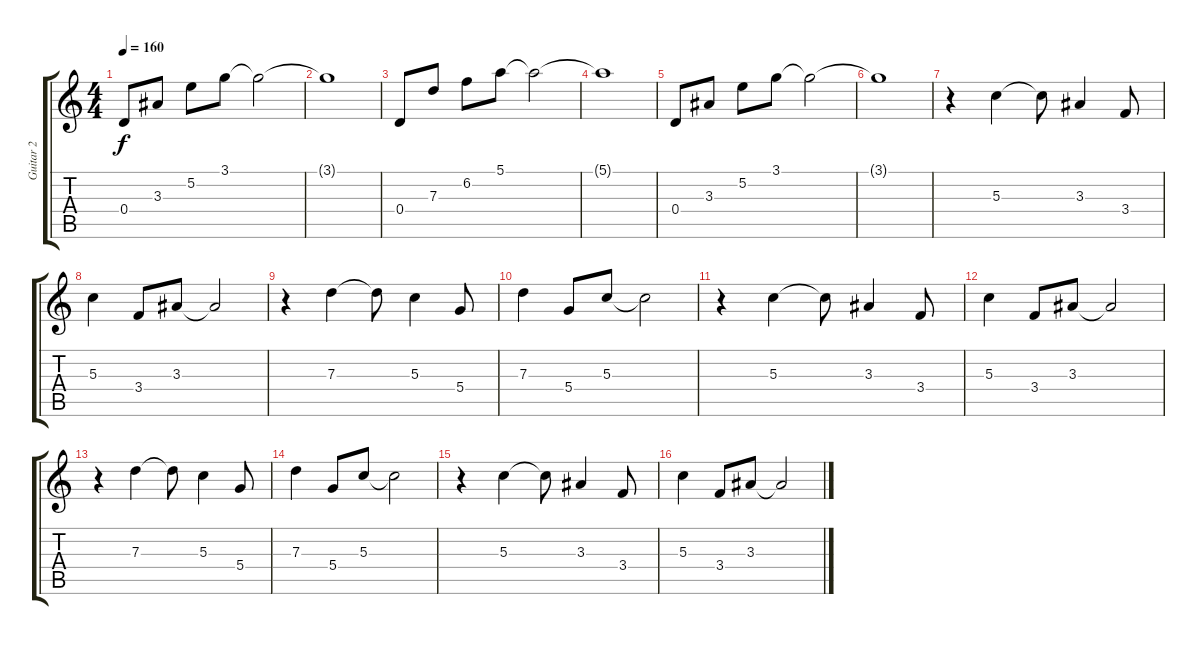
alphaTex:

\track ("Guitar 2" "Guitar 2") {instrument overdrivenguitar}
\staff {score tabs}
\tuning (E4 B3 G3 D3 A2 E2) {hide}
\ts (4 4)
\tempo 160
\clef g2
\ks c
0.4.8{dy f} 3.3.8 5.2.8 3.1.8 3.1{t}.2 |
3.1{t}.1 |
0.4.8 7.3.8 6.2.8 5.1.8 5.1{t}.2 |
5.1{t}.1 |
0.4.8 3.3.8 5.2.8 3.1.8 3.1{t}.2 |
3.1{t}.1 |
r.4 5.3.4 5.3{t}.8 3.3.4 3.4.8 |
5.3.4 3.4.8 3.3.8 3.3{t}.2 |
r.4 7.3.4 7.3{t}.8 5.3.4 5.4.8 |
7.3.4 5.4.8 5.3.8 5.3{t}.2 |
r.4 5.3.4 5.3{t}.8 3.3.4 3.4.8 |
5.3.4 3.4.8 3.3.8 3.3{t}.2 |
r.4 7.3.4 7.3{t}.8 5.3.4 5.4.8 |
7.3.4 5.4.8 5.3.8 5.3{t}.2 |
r.4 5.3.4 5.3{t}.8 3.3.4 3.4.8 |
5.3.4 3.4.8 3.3.8 3.3{t}.2
